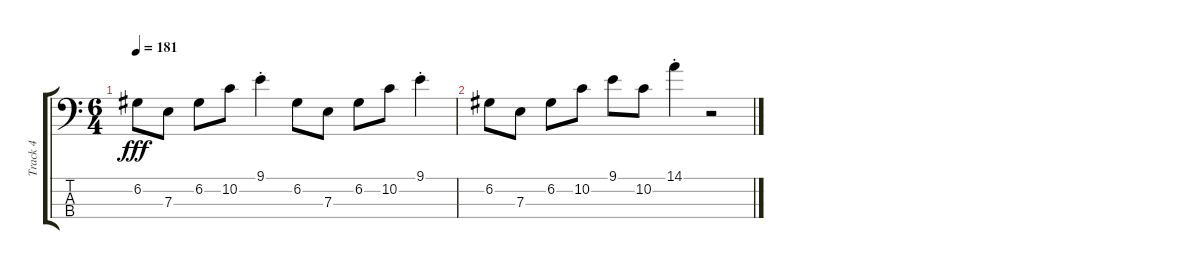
\track ("Track 4" "Track 4") {instrument electricbasspick}
\staff {score tabs}
\tuning (G2 D2 A1 E1) {hide}
\ts (6 4)
\tempo 181
\clef f4
\ks c
6.2.8{dy fff} 7.3.8 6.2.8 10.2.8 9.1{st}.4 6.2.8 7.3.8 6.2.8 10.2.8 9.1{st}.4 |
6.2.8 7.3.8 6.2.8 10.2.8 9.1.8 10.2.8 14.1{st}.4 r.2
